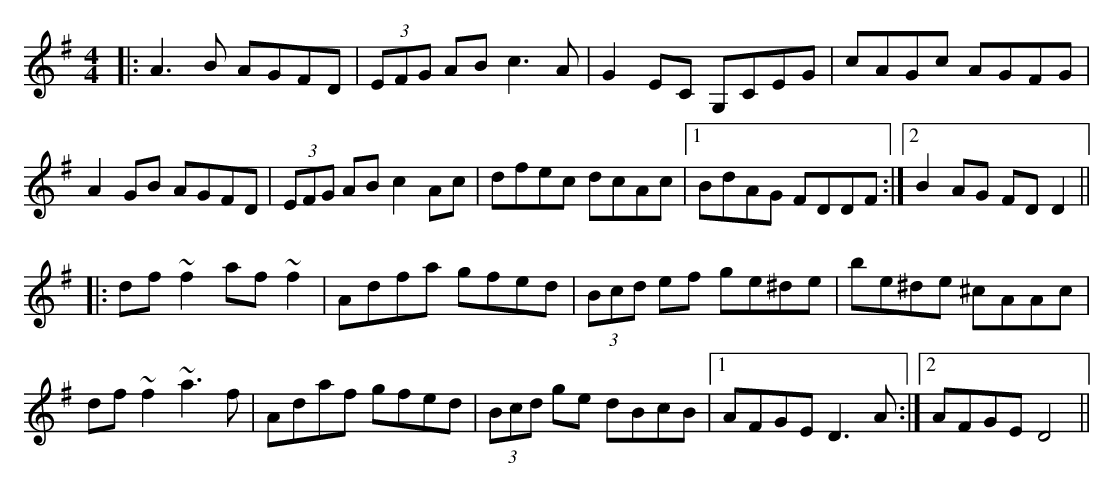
X:1
M:4/4
K:Dmix
|:A3B AGFD|(3EFG AB c3A|G2EC G,CEG|cAGc AGFG|
A2GB AGFD|(3EFG AB c2Ac|dfec dcAc|1 BdAG FDDF:|2 B2AG FDD2||
|:df~f2 af~f2|Adfa gfed|(3Bcd ef ge^de|be^de ^cAAc|
df~f2 ~a3f|Adaf gfed|(3Bcd ge dBcB|1 AFGE D3A:|2 AFGE D4||
